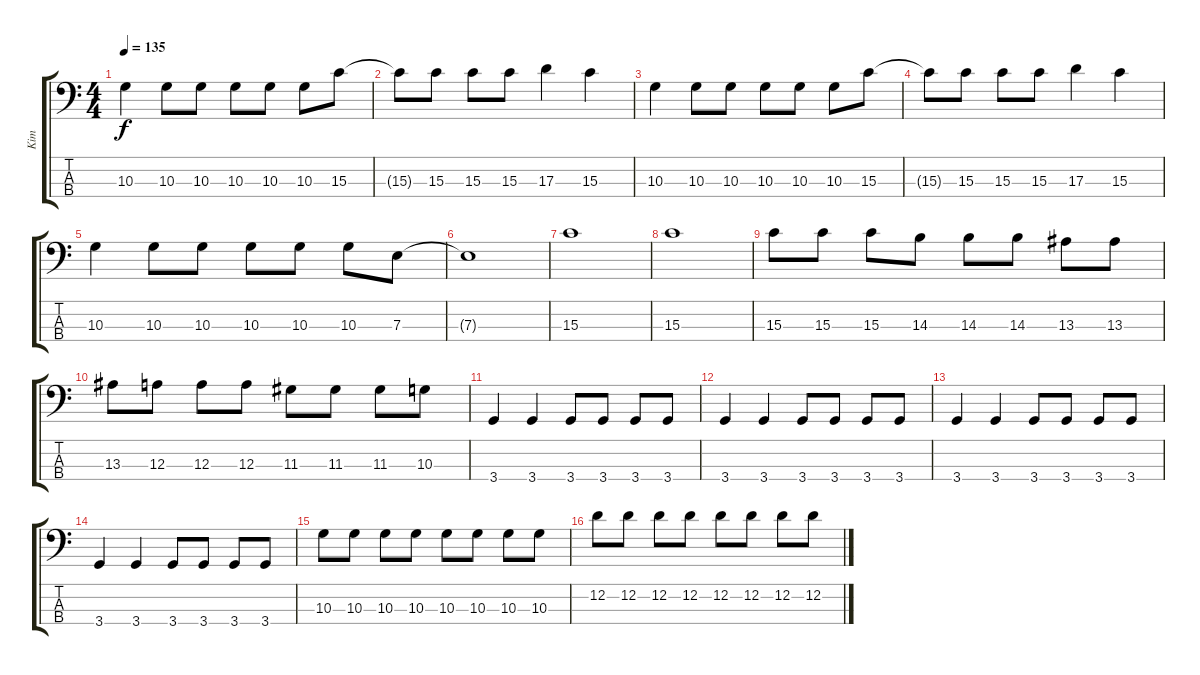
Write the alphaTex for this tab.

\track ("Kim" "Kim") {instrument electricbasspick}
\staff {score tabs}
\tuning (G2 D2 A1 E1) {hide}
\ts (4 4)
\tempo 135
\clef f4
\ks c
10.3.4{dy f} 10.3.8 10.3.8 10.3.8 10.3.8 10.3.8 15.3.8 |
15.3{t}.8 15.3.8 15.3.8 15.3.8 17.3.4 15.3.4 |
10.3.4 10.3.8 10.3.8 10.3.8 10.3.8 10.3.8 15.3.8 |
15.3{t}.8 15.3.8 15.3.8 15.3.8 17.3.4 15.3.4 |
10.3.4 10.3.8 10.3.8 10.3.8 10.3.8 10.3.8 7.3.8 |
7.3{t}.1 |
15.3.1 |
15.3.1 |
15.3.8 15.3.8 15.3.8 14.3.8 14.3.8 14.3.8 13.3.8 13.3.8 |
13.3.8 12.3.8 12.3.8 12.3.8 11.3.8 11.3.8 11.3.8 10.3.8 |
3.4.4 3.4.4 3.4.8 3.4.8 3.4.8 3.4.8 |
3.4.4 3.4.4 3.4.8 3.4.8 3.4.8 3.4.8 |
3.4.4 3.4.4 3.4.8 3.4.8 3.4.8 3.4.8 |
3.4.4 3.4.4 3.4.8 3.4.8 3.4.8 3.4.8 |
10.3.8 10.3.8 10.3.8 10.3.8 10.3.8 10.3.8 10.3.8 10.3.8 |
12.2.8 12.2.8 12.2.8 12.2.8 12.2.8 12.2.8 12.2.8 12.2.8
